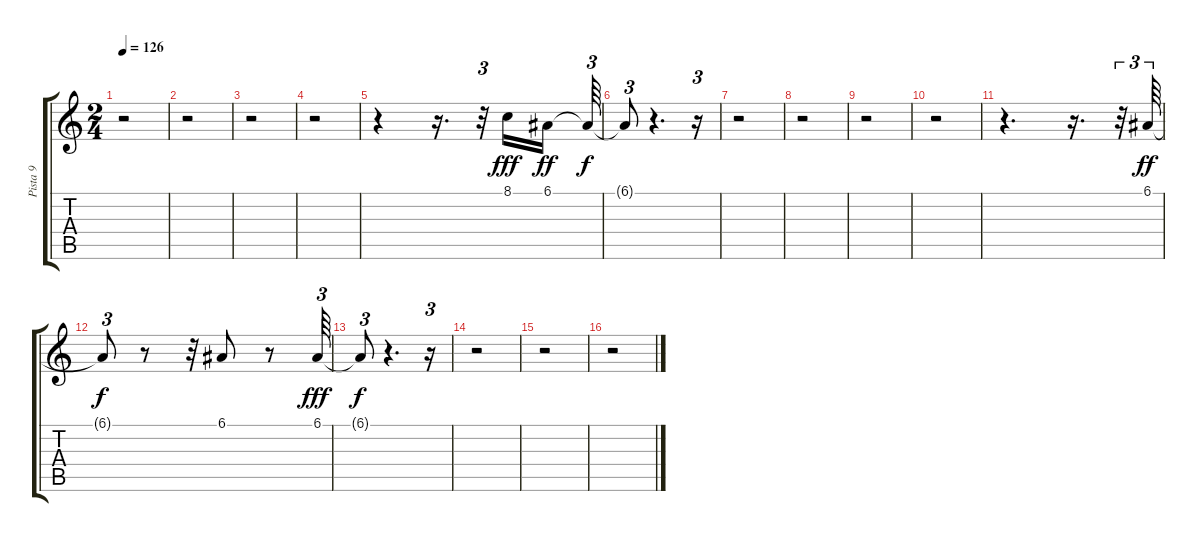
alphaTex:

\track ("Pista 9" "Pista 9") {instrument tenorsax}
\staff {score tabs}
\tuning (E4 B3 G3 D3 A2 E2) {hide}
\ts (2 4)
\tempo 126
\clef g2
\ks c
r.2{dy f} |
r.2 |
r.2 |
r.2 |
r.4 r.16{d} r.32{tu (3 2)} 8.1.16{dy fff} 6.1.16{dy ff beam splitsecondary} 6.1{t}.64{tu (3 2) dy f} |
6.1{t}.8{tu (3 2)} r.4{d} r.16{tu (3 2)} |
r.2 |
r.2 |
r.2 |
r.2 |
r.4{d} r.16{d} r.32{tu (3 2)} 6.1.64{tu (3 2) dy ff} |
6.1{t}.8{tu (3 2) dy f} r.8 r.32 6.1.8 r.8 6.1.64{tu (3 2) dy fff} |
6.1{t}.8{tu (3 2) dy f} r.4{d} r.16{tu (3 2)} |
r.2 |
r.2 |
r.2
